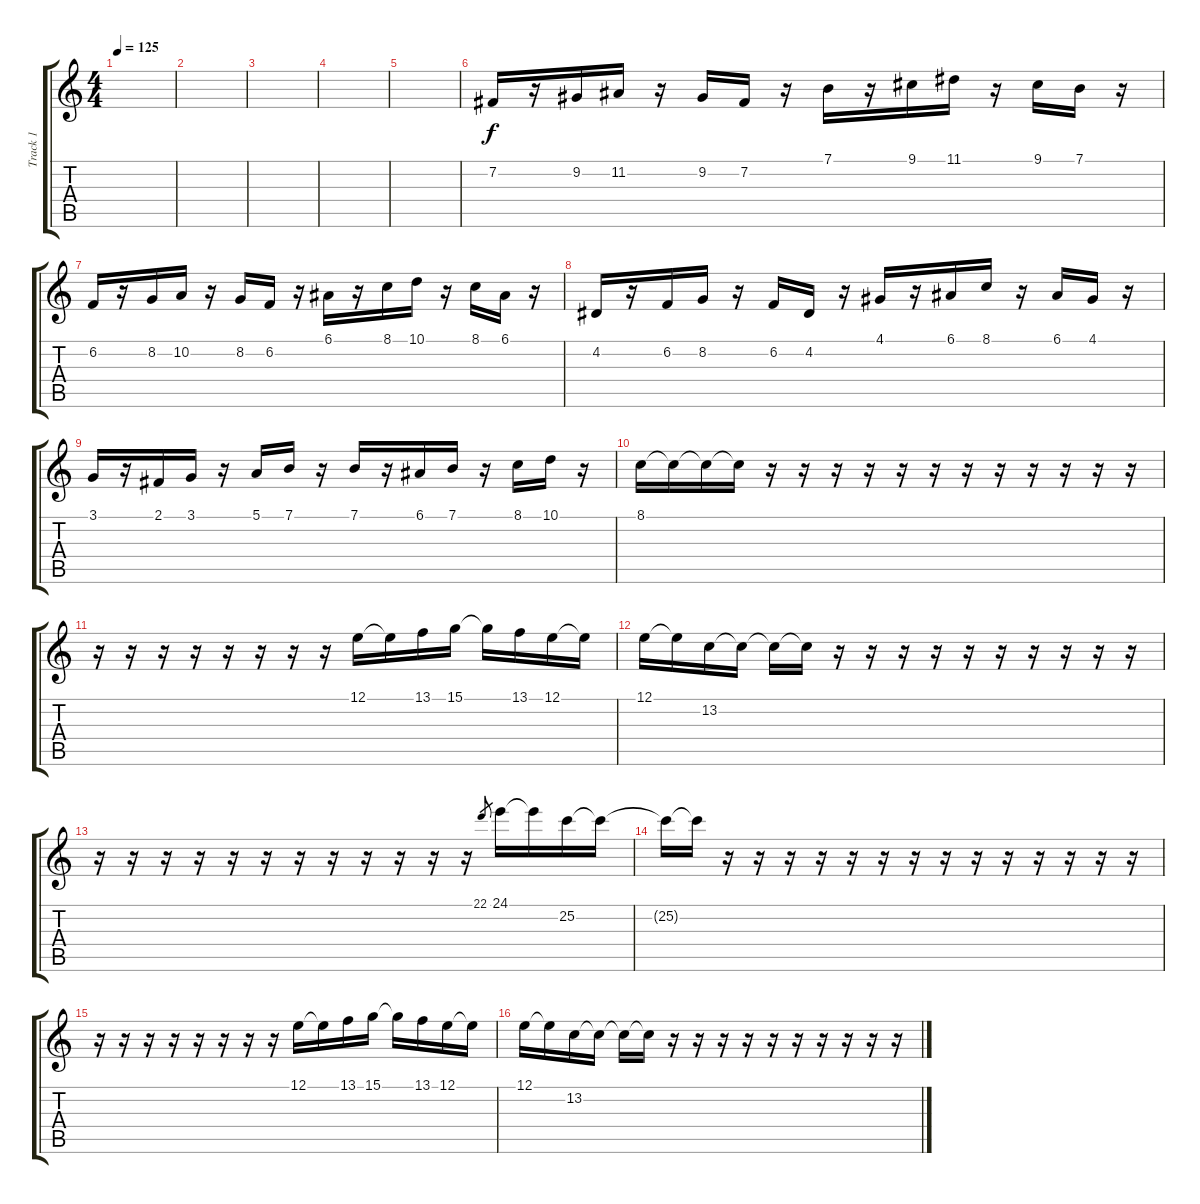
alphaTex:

\track ("Track 1" "Track 1") {instrument vibraphone}
\staff {score tabs}
\tuning (E4 B3 G3 D3 A2 E2) {hide}
\ts (4 4)
\tempo 125
\clef g2
\ks c
|
|
|
|
|
7.2.16 r.16 9.2.16 11.2.16 r.16 9.2.16 7.2.16 r.16 7.1.16 r.16 9.1.16 11.1.16 r.16 9.1.16 7.1.16 r.16 |
6.2.16 r.16 8.2.16 10.2.16 r.16 8.2.16 6.2.16 r.16 6.1.16 r.16 8.1.16 10.1.16 r.16 8.1.16 6.1.16 r.16 |
4.2.16 r.16 6.2.16 8.2.16 r.16 6.2.16 4.2.16 r.16 4.1.16 r.16 6.1.16 8.1.16 r.16 6.1.16 4.1.16 r.16 |
3.1.16 r.16 2.1.16 3.1.16 r.16 5.1.16 7.1.16 r.16 7.1.16 r.16 6.1.16 7.1.16 r.16 8.1.16 10.1.16 r.16 |
8.1.16 8.1{t}.16 8.1{t}.16 8.1{t}.16 r.16 r.16 r.16 r.16 r.16 r.16 r.16 r.16 r.16 r.16 r.16 r.16 |
r.16 r.16 r.16 r.16 r.16 r.16 r.16 r.16 12.1.16 12.1{t}.16 13.1.16 15.1.16 15.1{t}.16 13.1.16 12.1.16 12.1{t}.16 |
12.1.16 12.1{t}.16 13.2.16 13.2{t}.16 13.2{t}.16 13.2{t}.16 r.16 r.16 r.16 r.16 r.16 r.16 r.16 r.16 r.16 r.16 |
r.16 r.16 r.16 r.16 r.16 r.16 r.16 r.16 r.16 r.16 r.16 r.16 22.1.8{gr} 24.1.16 24.1{t}.16 25.2.16 25.2{t}.16 |
25.2{t}.16 25.2{t}.16 r.16 r.16 r.16 r.16 r.16 r.16 r.16 r.16 r.16 r.16 r.16 r.16 r.16 r.16 |
r.16 r.16 r.16 r.16 r.16 r.16 r.16 r.16 12.1.16 12.1{t}.16 13.1.16 15.1.16 15.1{t}.16 13.1.16 12.1.16 12.1{t}.16 |
12.1.16 12.1{t}.16 13.2.16 13.2{t}.16 13.2{t}.16 13.2{t}.16 r.16 r.16 r.16 r.16 r.16 r.16 r.16 r.16 r.16 r.16
